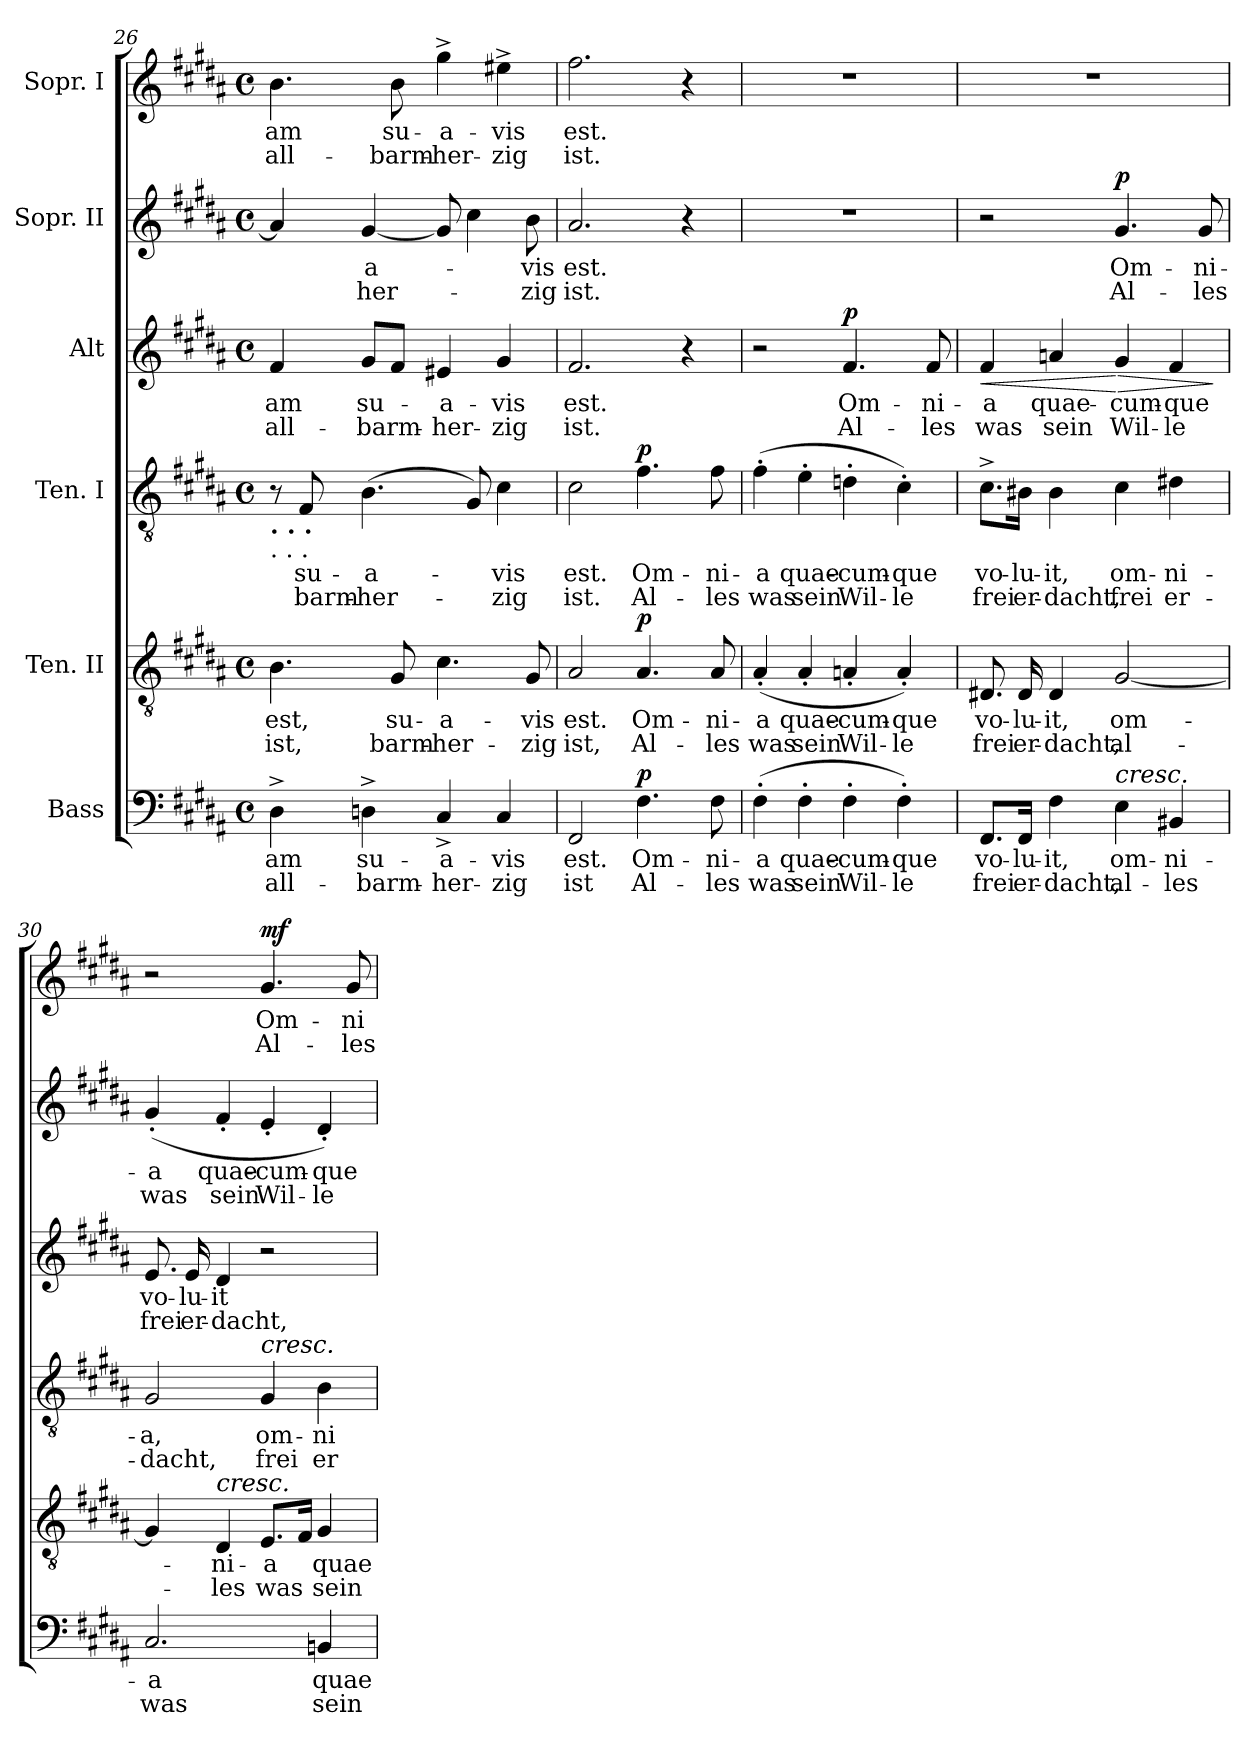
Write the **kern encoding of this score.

**kern	**text	**text	**dynam	**kern	**text	**text	**dynam	**kern	**text	**text	**dynam	**kern	**text	**text	**dynam	**kern	**text	**text	**dynam	**kern	**text	**text	**dynam
*part6	*part6	*part6	*part6	*part5	*part5	*part5	*part5	*part4	*part4	*part4	*part4	*part3	*part3	*part3	*part3	*part2	*part2	*part2	*part2	*part1	*part1	*part1	*part1
*staff6	*staff6	*staff6	*staff6	*staff5	*staff5	*staff5	*staff5	*staff4	*staff4	*staff4	*staff4	*staff3	*staff3	*staff3	*staff3	*staff2	*staff2	*staff2	*staff2	*staff1	*staff1	*staff1	*staff1
*I"Bass	*	*	*	*I"Ten. II	*	*	*	*I"Ten. I	*	*	*	*I"Alt	*	*	*	*I"Sopr. II	*	*	*	*I"Sopr. I	*	*	*
*clefF4	*	*	*	*clefGv2	*	*	*	*clefGv2	*	*	*	*clefG2	*	*	*	*clefG2	*	*	*	*clefG2	*	*	*
*k[f#c#g#d#a#]	*	*	*	*k[f#c#g#d#a#]	*	*	*	*k[f#c#g#d#a#]	*	*	*	*k[f#c#g#d#a#]	*	*	*	*k[f#c#g#d#a#]	*	*	*	*k[f#c#g#d#a#]	*	*	*
*B:	*	*	*	*B:	*	*	*	*B:	*	*	*	*B:	*	*	*	*B:	*	*	*	*B:	*	*	*
*M4/4	*	*	*	*M4/4	*	*	*	*M4/4	*	*	*	*M4/4	*	*	*	*M4/4	*	*	*	*M4/4	*	*	*
*met(c)	*	*	*	*met(c)	*	*	*	*met(c)	*	*	*	*met(c)	*	*	*	*met(c)	*	*	*	*met(c)	*	*	*
=26	=26	=26	=26	=26	=26	=26	=26	=26	=26	=26	=26	=26	=26	=26	=26	=26	=26	=26	=26	=26	=26	=26	=26
!	!	!	!	!	!	!	!	!LO:TX:b:B:t=. . .	!	!	!	!	!	!	!	!	!	!	!	!	!	!	!
!	!	!	!	!	!	!	!	!LO:TX:b:t=. . .	!	!	!	!	!	!	!	!	!	!	!	!	!	!	!
4D#^\	-am	all-	.	4.B\	est,	ist,	.	8r	.	.	.	4f#/	-am	all-	.	4a#/]	.	.	.	4.b\	-am	all-	.
.	.	.	.	.	.	.	.	8F#/	su-	barm-	.	.	.	.	.	.	.	.	.	.	.	.	.
4Dn^\	su-	-barm-	.	.	.	.	.	(>4.B\	-a-	-her-	.	8g#/L	su-	-barm-	.	[4g#/	-a-	-her-	.	.	.	.	.
.	.	.	.	8G#/	su-	barm-	.	.	.	.	.	8f#/J	.	.	.	.	.	.	.	8b\	su-	-barm-	.
4C#^/	-a-	-her-	.	4.c#\	-a-	-her-	.	.	.	.	.	4e#X/	-a-	-her-	.	8g#/]	.	.	.	4gg#^\	-a-	-her-	.
.	.	.	.	.	.	.	.	8G#/)	.	.	.	.	.	.	.	4cc#\	.	.	.	.	.	.	.
4C#/	-vis	-zig	.	.	.	.	.	4c#\	-vis	-zig	.	4g#/	-vis	-zig	.	.	.	.	.	4ee#X^\	-vis	-zig	.
.	.	.	.	8G#/	-vis	-zig	.	.	.	.	.	.	.	.	.	8b\	-vis	-zig	.	.	.	.	.
=27	=27	=27	=27	=27	=27	=27	=27	=27	=27	=27	=27	=27	=27	=27	=27	=27	=27	=27	=27	=27	=27	=27	=27
2FF#/	est.	ist	.	2A#/	est.	ist,	.	2c#\	est.	ist.	.	2.f#/	est.	ist.	.	2.a#/	est.	ist.	.	2.ff#\	est.	ist.	.
!	!	!	!LO:DY:a	!	!	!	!LO:DY:a	!	!	!	!LO:DY:a	!	!	!	!	!	!	!	!	!	!	!	!
4.F#\	Om-	Al-	p	4.A#/	Om-	Al-	p	4.f#\	Om-	Al-	p	.	.	.	.	.	.	.	.	.	.	.	.
.	.	.	.	.	.	.	.	.	.	.	.	4r	.	.	.	4r	.	.	.	4r	.	.	.
8F#\	-ni-	-les	.	8A#/	-ni-	-les	.	8f#\	-ni-	-les	.	.	.	.	.	.	.	.	.	.	.	.	.
=28	=28	=28	=28	=28	=28	=28	=28	=28	=28	=28	=28	=28	=28	=28	=28	=28	=28	=28	=28	=28	=28	=28	=28
(>4F#'\	-a	was	.	(>4A#'/	-a	was	.	(>4f#'\	-a	was	.	2r	.	.	.	1r	.	.	.	1r	.	.	.
4F#'\	quae-	sein	.	4A#'/	quae-	sein	.	4e'\	quae-	sein	.	.	.	.	.	.	.	.	.	.	.	.	.
!	!	!	!	!	!	!	!	!	!	!	!	!	!	!	!LO:DY:a	!	!	!	!	!	!	!	!
4F#'\	-cum-	Wil-	.	4An'/	-cum-	Wil-	.	4dn'\	-cum-	Wil-	.	4.f#/	Om-	Al-	p	.	.	.	.	.	.	.	.
4F#'\)	-que	-le	.	4A'/)	-que	-le	.	4c#'\)	-que	-le	.	.	.	.	.	.	.	.	.	.	.	.	.
.	.	.	.	.	.	.	.	.	.	.	.	8f#/	-ni-	-les	.	.	.	.	.	.	.	.	.
!!LO:LB:g=z
=29	=29	=29	=29	=29	=29	=29	=29	=29	=29	=29	=29	=29	=29	=29	=29	=29	=29	=29	=29	=29	=29	=29	=29
!	!	!	!	!	!	!	!	!	!	!	!	!	!	!	!LO:HP:b	!	!	!	!	!	!	!	!
8.FF#/L	vo-	frei	.	8.D#X/	vo-	frei	.	8.c#^\L	vo-	frei	.	4f#/	-a	was	<	2r	.	.	.	1r	.	.	.
16FF#/Jk	-lu-	er-	.	16D#/	-lu-	er-	.	16B#X\Jk	-lu-	er-	.	.	.	.	.	.	.	.	.	.	.	.	.
4F#\	-it,	-dacht,	.	4D#/	-it,	-dacht,	.	4B#\	-it,	-dacht,	.	4an/	quae-	sein	.	.	.	.	.	.	.	.	.
!LO:TX:a:i:t=cresc.	!	!	!	!	!	!	!	!	!	!	!	!	!	!	!	!	!	!	!	!	!	!	!
!	!	!	!	!	!	!	!	!	!	!	!	!	!	!	!LO:HP:n=1:b	!	!	!	!LO:DY:a	!	!	!	!
4E\	om-	al-	.	[2G#/	om-	al-	.	4c#\	om-	frei	.	4g#/	-cum-	Wil-	[ >	4.g#/	Om-	Al-	p	.	.	.	.
4BB#X/	-ni-	-les	.	.	.	.	.	4d#X\	-ni-	er-	.	4f#/	-que	-le	.	.	.	.	.	.	.	.	.
.	.	.	.	.	.	.	.	.	.	.	.	.	.	.	.	8g#/	-ni-	-les	.	.	.	.	.
.	.	.	.	.	.	.	.	.	.	.	.	.	.	.	]	.	.	.	.	.	.	.	.
=30	=30	=30	=30	=30	=30	=30	=30	=30	=30	=30	=30	=30	=30	=30	=30	=30	=30	=30	=30	=30	=30	=30	=30
2.C#/	-a	was	.	4G#/]	.	.	.	2G#/	-a,	-dacht,	.	8.e/	vo-	frei	.	(>4g#'/	-a	was	.	2r	.	.	.
.	.	.	.	.	.	.	.	.	.	.	.	16e/	-lu-	er-	.	.	.	.	.	.	.	.	.
!	!	!	!	!LO:TX:a:i:t=cresc.	!	!	!	!	!	!	!	!	!	!	!	!	!	!	!	!	!	!	!
.	.	.	.	4D#/	-ni-	-les	.	.	.	.	.	4d#/	-it	-dacht,	.	4f#'/	quae-	sein	.	.	.	.	.
!	!	!	!	!	!	!	!	!LO:TX:a:i:t=cresc.	!	!	!	!	!	!	!	!	!	!	!	!	!	!	!
!	!	!	!	!	!	!	!	!	!	!	!	!	!	!	!	!	!	!	!	!	!	!	!LO:DY:a
.	.	.	.	8.E/L	-a	was	.	4G#/	om-	frei	.	2r	.	.	.	4e'/	-cum-	Wil-	.	4.g#/	Om-	Al-	mf
.	.	.	.	16F#/Jk	.	.	.	.	.	.	.	.	.	.	.	.	.	.	.	.	.	.	.
4BBn/	quae-	sein	.	4G#/	quae-	sein	.	4B\	-ni-	er-	.	.	.	.	.	4d#'/)	-que	-le	.	.	.	.	.
.	.	.	.	.	.	.	.	.	.	.	.	.	.	.	.	.	.	.	.	8g#/	-ni-	-les	.
=	=	=	=	=	=	=	=	=	=	=	=	=	=	=	=	=	=	=	=	=	=	=	=
*-	*-	*-	*-	*-	*-	*-	*-	*-	*-	*-	*-	*-	*-	*-	*-	*-	*-	*-	*-	*-	*-	*-	*-
